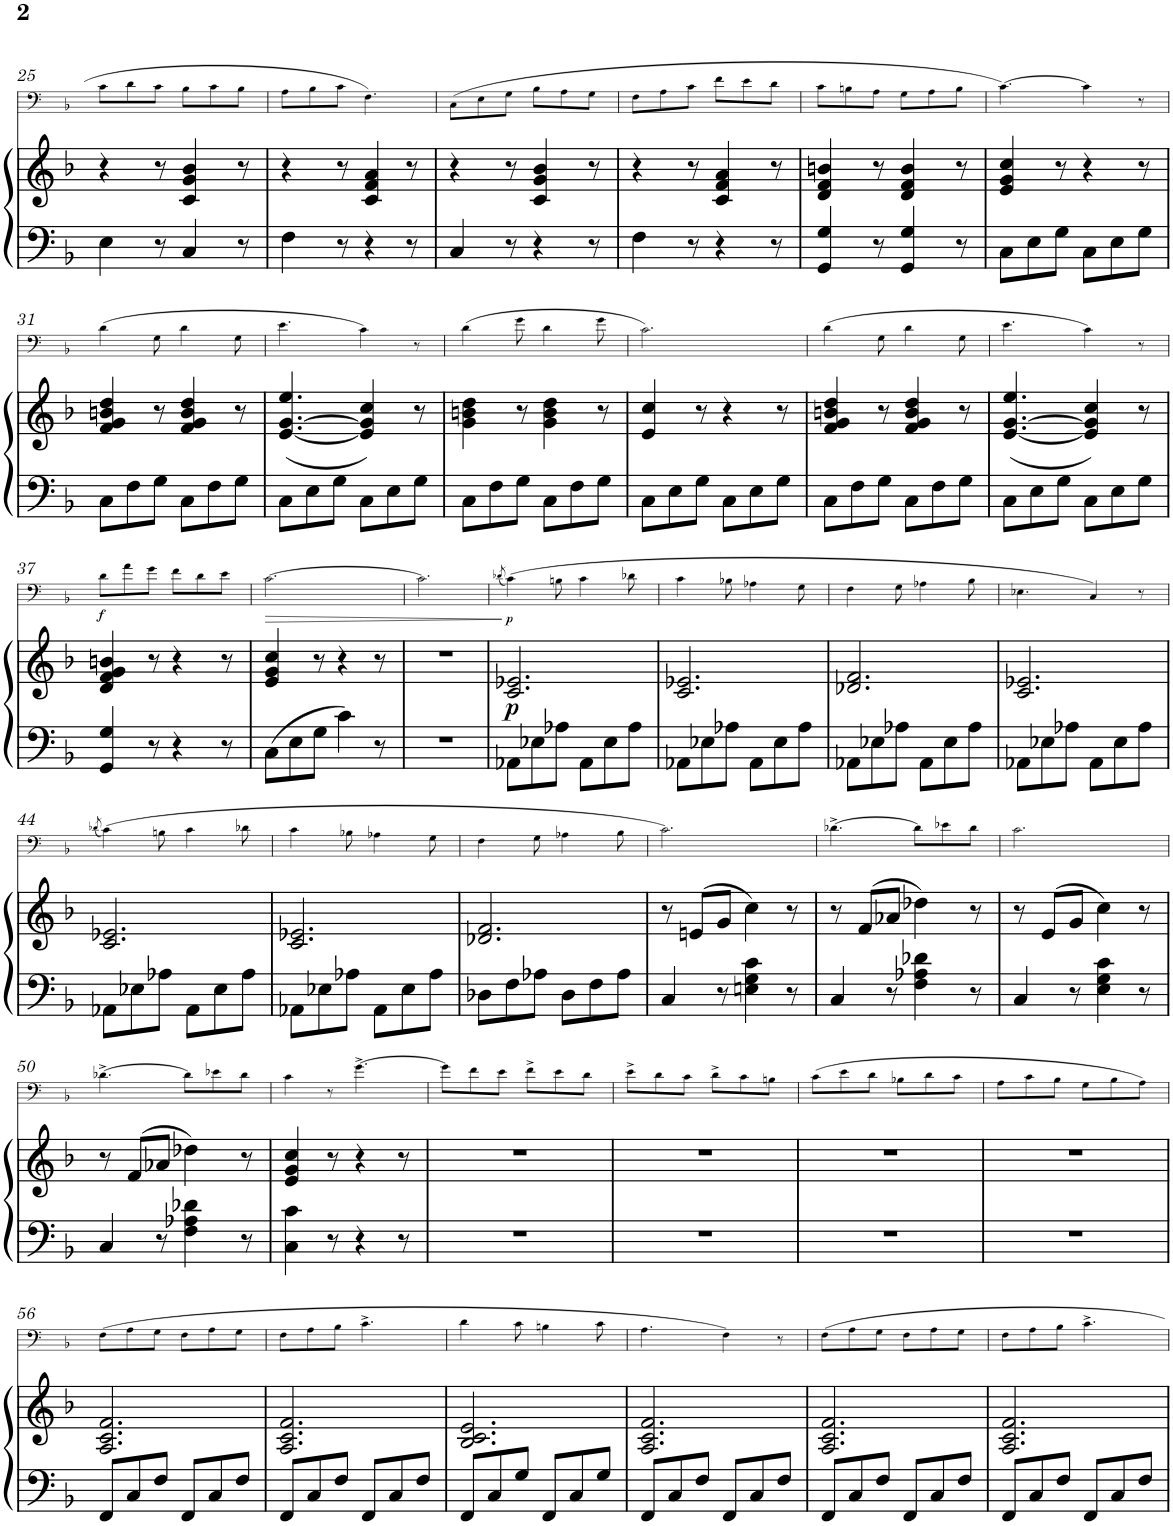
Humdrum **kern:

**kern	**kern	**dynam	**kern	**dynam
*part2	*part2	*part2	*part1	*part1
*staff3	*staff2	*staff2/3	*staff1	*staff1
*I"Piano	*	*	*I"Trombone	*
*I'Pno	*	*	*I'Trb	*
!!LO:PB:g=z
*clefF4	*clefG2	*	*clefF4	*
*k[b-]	*k[b-]	*	*k[b-]	*
*M6/8	*M6/8	*	*M6/8	*
=25	=25	=25	=25	=25
4E\	4r	.	8c\L	.
.	.	.	8d\	.
8r	8r	.	8c\J	.
4C/	4c/ 4g/ 4b-/	.	8B-\L	.
.	.	.	8c\	.
8r	8r	.	8B-\J	.
=26	=26	=26	=26	=26
4F\	4r	.	8A\L	.
.	.	.	8B-\	.
8r	8r	.	8c\J	.
4r	4c/ 4f/ 4a/	.	4.F\	.
8r	8r	.	.	.
=27	=27	=27	=27	=27
4C/	4r	.	(>8C\L	.
.	.	.	8E\	.
8r	8r	.	8G\J	.
4r	4c/ 4g/ 4b-/	.	8B-\L	.
.	.	.	8A\	.
8r	8r	.	8G\J	.
=28	=28	=28	=28	=28
4F\	4r	.	8F\L	.
.	.	.	8A\	.
8r	8r	.	8c\J	.
4r	4c/ 4f/ 4a/	.	8f\L	.
.	.	.	8e\	.
8r	8r	.	8d\J	.
=29	=29	=29	=29	=29
4GG/ 4G/	4d/ 4f/ 4bn/	.	8c\L	.
.	.	.	8Bn\	.
8r	8r	.	8A\J	.
4GG/ 4G/	4d/ 4f/ 4b/	.	8G\L	.
.	.	.	8A\	.
8r	8r	.	8B\J	.
=30	=30	=30	=30	=30
8C\L	4e/ 4g/ 4cc/	.	[4.c\)	.
8E\	.	.	.	.
8G\J	8r	.	.	.
8C\L	4r	.	4c\]	.
8E\	.	.	.	.
8G\J	8r	.	8r	.
!!LO:LB:g=z
=31	=31	=31	=31	=31
8C\L	4f/ 4g/ 4bn/ 4dd/	.	(4d\	.
8F\	.	.	.	.
8G\J	8r	.	8G\	.
8C\L	4f/ 4g/ 4b/ 4dd/	.	4d\	.
8F\	.	.	.	.
8G\J	8r	.	8G\	.
=32	=32	=32	=32	=32
8C\L	([4.e/ [4.g/ 4.ee/	.	4.e\	.
8E\	.	.	.	.
8G\J	.	.	.	.
8C\L	4e/] 4g/] 4cc/)	.	4c\)	.
8E\	.	.	.	.
8G\J	8r	.	8r	.
=33	=33	=33	=33	=33
8C\L	4g\ 4bn\ 4dd\	.	(4d\	.
8F\	.	.	.	.
8G\J	8r	.	8g\	.
8C\L	4g\ 4b\ 4dd\	.	4d\	.
8F\	.	.	.	.
8G\J	8r	.	8g\	.
=34	=34	=34	=34	=34
8C\L	4e/ 4cc/	.	2.c\)	.
8E\	.	.	.	.
8G\J	8r	.	.	.
8C\L	4r	.	.	.
8E\	.	.	.	.
8G\J	8r	.	.	.
=35	=35	=35	=35	=35
8C\L	4f/ 4g/ 4bn/ 4dd/	.	(4d\	.
8F\	.	.	.	.
8G\J	8r	.	8G\	.
8C\L	4f/ 4g/ 4b/ 4dd/	.	4d\	.
8F\	.	.	.	.
8G\J	8r	.	8G\	.
=36	=36	=36	=36	=36
8C\L	([4.e/ [4.g/ 4.ee/	.	4.e\	.
8E\	.	.	.	.
8G\J	.	.	.	.
8C\L	4e/] 4g/] 4cc/)	.	4c\)	.
8E\	.	.	.	.
8G\J	8r	.	8r	.
!!LO:LB:g=z
=37	=37	=37	=37	=37
!	!	!	!	!LO:DY:b
4GG/ 4G/	4d/ 4f/ 4g/ 4bn/	.	8d\L	f
.	.	.	8a\	.
8r	8r	.	8g\J	.
4r	4r	.	8f\L	.
.	.	.	8d\	.
8r	8r	.	8e\J	.
=38	=38	=38	=38	=38
!	!	!	!	!LO:HP:b
8C\L	4e/ 4g/ 4cc/	.	[>2.c\	>
8E\	.	.	.	.
8G\J	8r	.	.	.
4c\	4r	.	.	.
8r	8r	.	.	.
=39	=39	=39	=39	=39
2.r	2.r	.	2.c\]	.
.	.	.	.	]
=40	=40	=40	=40	=40
.	.	.	(8qd-X/	.
!	!	!LO:DY:b	!	!LO:DY:b
8AA-X\L	2.c/ 2.e-X/	p	(>4c\)	p
8E-X\	.	.	.	.
8A-X\J	.	.	8Bn\	.
8AA-\L	.	.	4c\	.
8E-\	.	.	.	.
8A-\J	.	.	8d-X\	.
=41	=41	=41	=41	=41
8AA-X\L	2.c/ 2.e-X/	.	4c\	.
8E-X\	.	.	.	.
8A-X\J	.	.	8B-X\	.
8AA-\L	.	.	4A-X\	.
8E-\	.	.	.	.
8A-\J	.	.	8G\	.
=42	=42	=42	=42	=42
8AA-X\L	2.d-X/ 2.f/	.	4F\	.
8E-X\	.	.	.	.
8A-X\J	.	.	8G\	.
8AA-\L	.	.	4A-X\	.
8E-\	.	.	.	.
8A-\J	.	.	8B-\	.
=43	=43	=43	=43	=43
8AA-X\L	2.c/ 2.e-X/	.	4.E-X\	.
8E-X\	.	.	.	.
8A-X\J	.	.	.	.
8AA-\L	.	.	4C/)	.
8E-\	.	.	.	.
8A-\J	.	.	8r	.
!!LO:LB:g=z
=44	=44	=44	=44	=44
.	.	.	(8qd-X/	.
8AA-X\L	2.c/ 2.e-X/	.	(>4c\)	.
8E-X\	.	.	.	.
8A-X\J	.	.	8Bn\	.
8AA-\L	.	.	4c\	.
8E-\	.	.	.	.
8A-\J	.	.	8d-X\	.
=45	=45	=45	=45	=45
8AA-X\L	2.c/ 2.e-X/	.	4c\	.
8E-X\	.	.	.	.
8A-X\J	.	.	8B-X\	.
8AA-\L	.	.	4A-X\	.
8E-\	.	.	.	.
8A-\J	.	.	8G\	.
=46	=46	=46	=46	=46
8D-X\L	2.d-X/ 2.f/	.	4F\	.
8F\	.	.	.	.
8A-X\J	.	.	8G\	.
8D-\L	.	.	4A-X\	.
8F\	.	.	.	.
8A-\J	.	.	8B-\	.
=47	=47	=47	=47	=47
4C/	8r	.	2.c\)	.
.	(8en/L	.	.	.
8r	8g/J	.	.	.
4En\ 4G\ 4c\	4cc\)	.	.	.
8r	8r	.	.	.
=48	=48	=48	=48	=48
4C/	8r	.	[>4.d-X^\	.
.	(8f/L	.	.	.
8r	8a-X/J	.	.	.
4F\ 4A-X\ 4d-X\	4dd-X\)	.	8d-\L]	.
.	.	.	8e-X\	.
8r	8r	.	8d-\J	.
=49	=49	=49	=49	=49
4C/	8r	.	2.c\	.
.	(8e/L	.	.	.
8r	8g/J	.	.	.
4E\ 4G\ 4c\	4cc\)	.	.	.
8r	8r	.	.	.
!!LO:LB:g=z
=50	=50	=50	=50	=50
4C/	8r	.	[>4.d-X^\	.
.	(8f/L	.	.	.
8r	8a-X/J	.	.	.
4F\ 4A-X\ 4d-X\	4dd-X\)	.	8d-\L]	.
.	.	.	8e-X\	.
8r	8r	.	8d-\J	.
=51	=51	=51	=51	=51
4C\ 4c\	4e/ 4g/ 4cc/	.	4c\	.
8r	8r	.	8r	.
4r	4r	.	[>4.g^\	.
8r	8r	.	.	.
=52	=52	=52	=52	=52
2.r	2.r	.	8g\L]	.
.	.	.	8f\	.
.	.	.	8e\J	.
.	.	.	8f^\L	.
.	.	.	8e\	.
.	.	.	8d\J	.
=53	=53	=53	=53	=53
2.r	2.r	.	8e^\L	.
.	.	.	8d\	.
.	.	.	8c\J	.
.	.	.	8d^\L	.
.	.	.	8c\	.
.	.	.	8Bn\J	.
=54	=54	=54	=54	=54
2.r	2.r	.	(8c\L	.
.	.	.	8e\	.
.	.	.	8d\J	.
.	.	.	8B-X\L	.
.	.	.	8d\	.
.	.	.	8c\J	.
=55	=55	=55	=55	=55
2.r	2.r	.	8A\L	.
.	.	.	8c\	.
.	.	.	8B-\J	.
.	.	.	8G\L	.
.	.	.	8B-\	.
.	.	.	8A\J)	.
!!LO:LB:g=z
=56	=56	=56	=56	=56
8FF/L	2.A/ 2.c/ 2.f/	.	(8F\L	.
8C/	.	.	8A\	.
8F/J	.	.	8G\J	.
8FF/L	.	.	8F\L	.
8C/	.	.	8A\	.
8F/J	.	.	8G\J	.
=57	=57	=57	=57	=57
8FF/L	2.A/ 2.c/ 2.f/	.	8F\L	.
8C/	.	.	8A\	.
8F/J	.	.	8B-\J	.
8FF/L	.	.	4.c^\	.
8C/	.	.	.	.
8F/J	.	.	.	.
=58	=58	=58	=58	=58
8FF/L	2.B-/ 2.c/ 2.e/	.	4d\	.
8C/	.	.	.	.
8G/J	.	.	8c\	.
8FF/L	.	.	4Bn\	.
8C/	.	.	.	.
8G/J	.	.	8c\	.
=59	=59	=59	=59	=59
8FF/L	2.A/ 2.c/ 2.f/	.	4.A\	.
8C/	.	.	.	.
8F/J	.	.	.	.
8FF/L	.	.	4F\)	.
8C/	.	.	.	.
8F/J	.	.	8r	.
=60	=60	=60	=60	=60
8FF/L	2.A/ 2.c/ 2.f/	.	8F\L	.
8C/	.	.	8A\	.
8F/J	.	.	8G\J	.
8FF/L	.	.	8F\L	.
8C/	.	.	8A\	.
8F/J	.	.	8G\J	.
=61	=61	=61	=61	=61
8FF/L	2.A/ 2.c/ 2.f/	.	8F\L	.
8C/	.	.	8A\	.
8F/J	.	.	8B-\J	.
8FF/L	.	.	4.c^\	.
8C/	.	.	.	.
8F/J	.	.	.	.
=	=	=	=	=
*-	*-	*-	*-	*-
